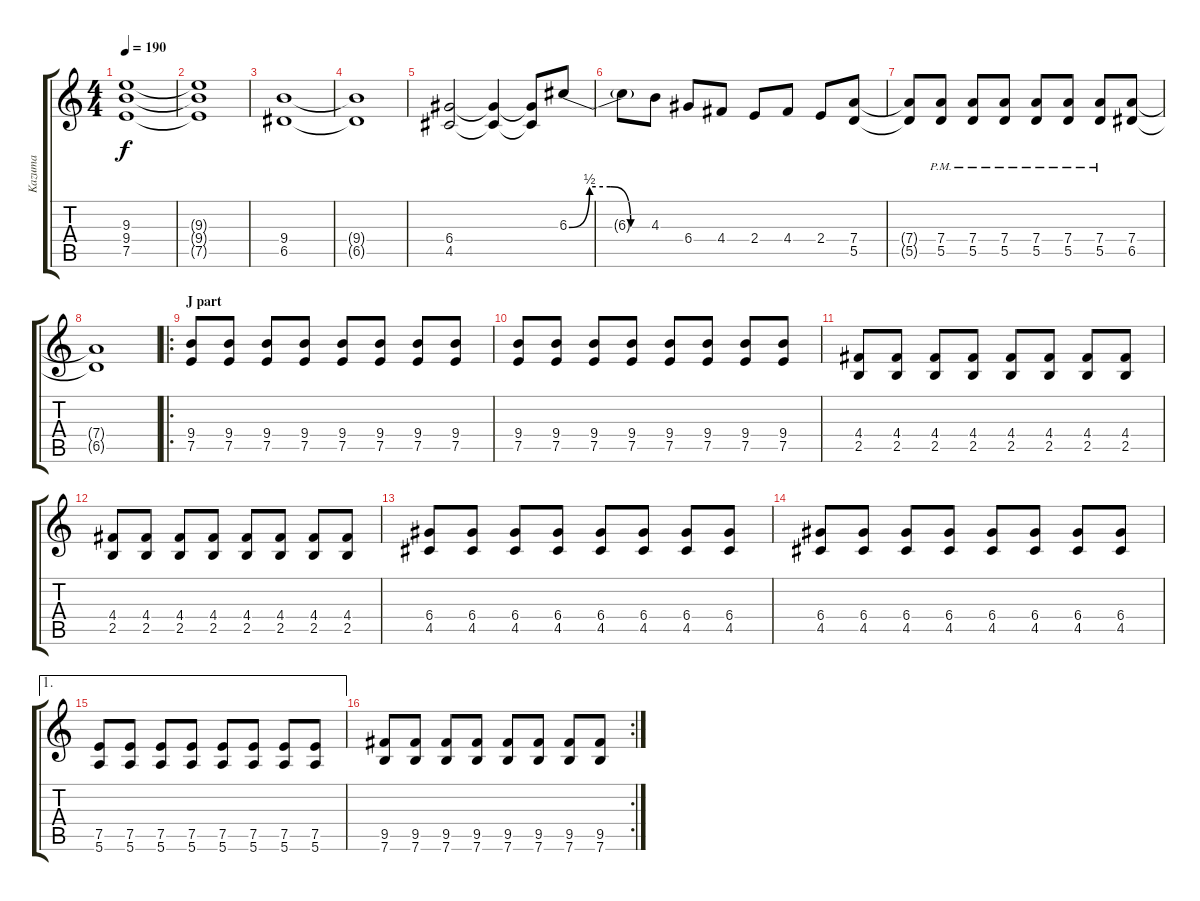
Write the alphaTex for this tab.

\track ("Kazuma" "Kazuma") {instrument distortionguitar}
\staff {score tabs}
\tuning (E4 B3 G3 D3 A2 E2) {hide}
\ts (4 4)
\tempo 190
\clef g2
\ks c
(9.3 9.4 7.5).1{dy f} |
(9.3{t} 9.4{t} 7.5{t}).1 |
(9.4 6.5).1 |
(9.4{t} 6.5{t}).1 |
(6.4 4.5).2 (6.4{t} 4.5{t}).4 (6.4{t} 4.5{t}).8 6.3{be (custom 0 0 15 2 30 2 45 0 60 0)}.8 |
6.3{t}.8 4.3.8 6.4.8 4.4.8 2.4.8 4.4.8 2.4.8 (7.4 5.5).8 |
(7.4{t} 5.5{t}).8 (7.4{pm} 5.5{pm}).8 (7.4{pm} 5.5{pm}).8 (7.4{pm} 5.5{pm}).8 (7.4{pm} 5.5{pm}).8 (7.4{pm} 5.5{pm}).8 (7.4{pm} 5.5{pm}).8 (7.4 6.5).8 |
(7.4{t} 6.5{t}).1 |
\ro
\section ("" "J part")
(9.4 7.5).8 (9.4 7.5).8 (9.4 7.5).8 (9.4 7.5).8 (9.4 7.5).8 (9.4 7.5).8 (9.4 7.5).8 (9.4 7.5).8 |
(9.4 7.5).8 (9.4 7.5).8 (9.4 7.5).8 (9.4 7.5).8 (9.4 7.5).8 (9.4 7.5).8 (9.4 7.5).8 (9.4 7.5).8 |
(4.4 2.5).8 (4.4 2.5).8 (4.4 2.5).8 (4.4 2.5).8 (4.4 2.5).8 (4.4 2.5).8 (4.4 2.5).8 (4.4 2.5).8 |
(4.4 2.5).8 (4.4 2.5).8 (4.4 2.5).8 (4.4 2.5).8 (4.4 2.5).8 (4.4 2.5).8 (4.4 2.5).8 (4.4 2.5).8 |
(6.4 4.5).8 (6.4 4.5).8 (6.4 4.5).8 (6.4 4.5).8 (6.4 4.5).8 (6.4 4.5).8 (6.4 4.5).8 (6.4 4.5).8 |
(6.4 4.5).8 (6.4 4.5).8 (6.4 4.5).8 (6.4 4.5).8 (6.4 4.5).8 (6.4 4.5).8 (6.4 4.5).8 (6.4 4.5).8 |
\ae 1
(7.5 5.6).8 (7.5 5.6).8 (7.5 5.6).8 (7.5 5.6).8 (7.5 5.6).8 (7.5 5.6).8 (7.5 5.6).8 (7.5 5.6).8 |
\rc 2
(9.5 7.6).8 (9.5 7.6).8 (9.5 7.6).8 (9.5 7.6).8 (9.5 7.6).8 (9.5 7.6).8 (9.5 7.6).8 (9.5 7.6).8
